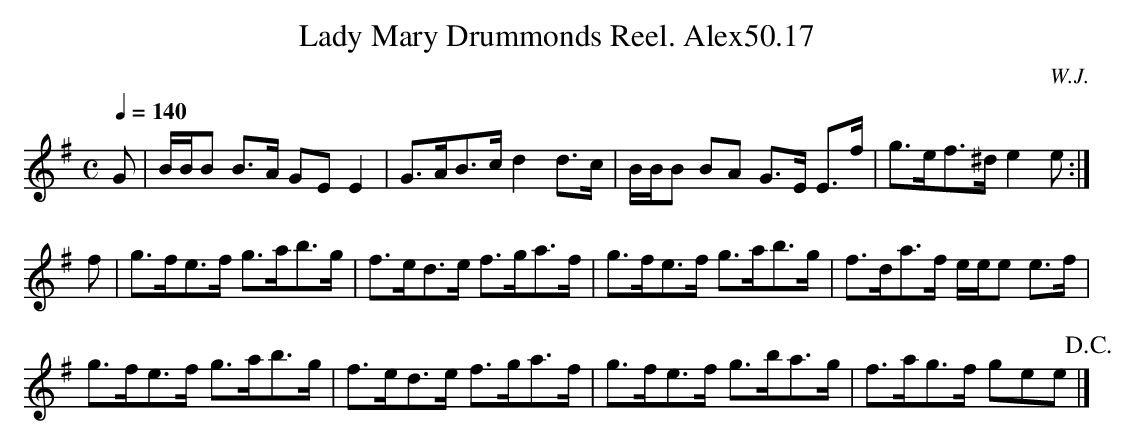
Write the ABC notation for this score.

X:1
T:Lady Mary Drummonds Reel. Alex50.17
C:W.J.
M:C
L:1/8
Q:1/4=140
K:Em
G|B/B/B B>A GE E2|G>AB>c d2 d>c|B/B/B BA G>E E>f|g>ef>^d e2e:|
f|g>fe>f g>ab>g|f>ed>e f>ga>f|g>fe>f g>ab>g|f>da>f e/e/e e>f|
g>fe>f g>ab>g|f>ed>e f>ga>f|g>fe>f g>ba>g|f>ag>f gee!D.C.!|]
